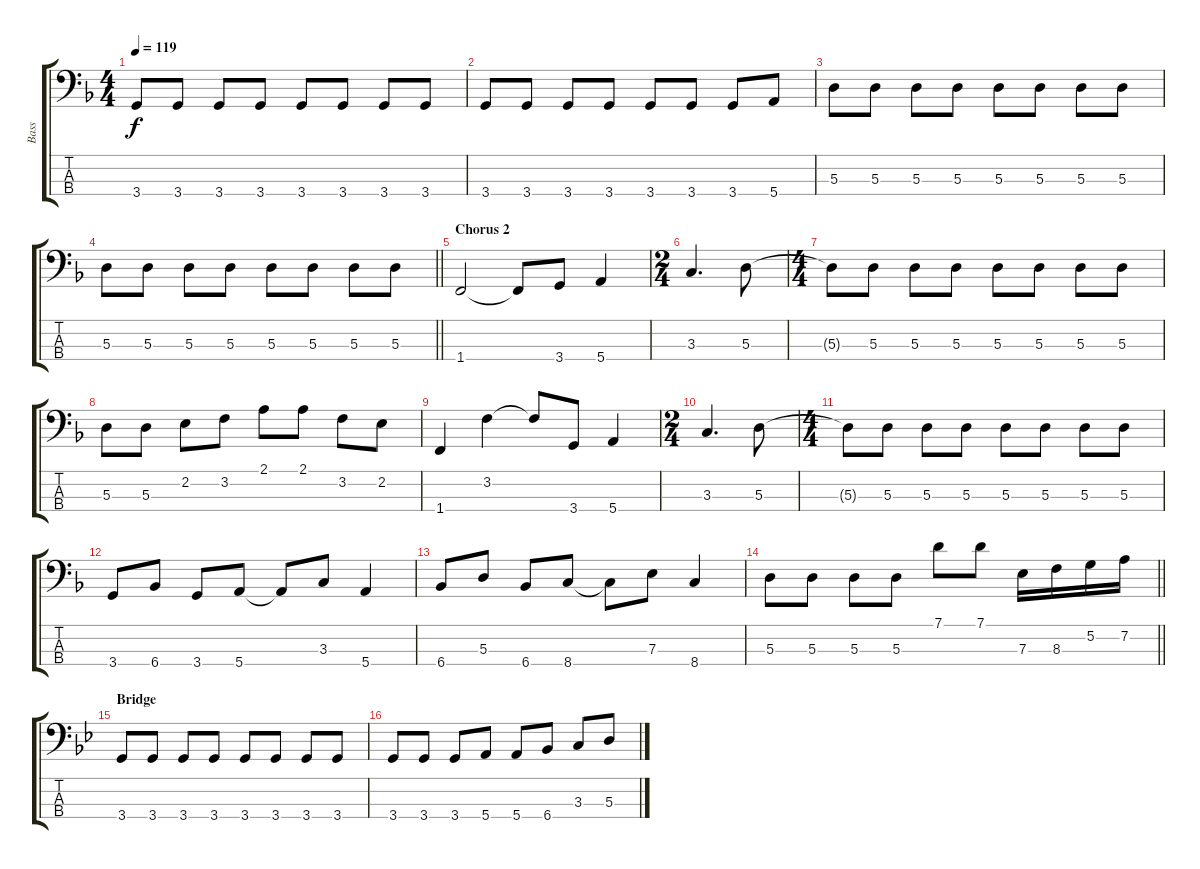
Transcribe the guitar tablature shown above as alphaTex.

\track ("Bass" "Bass") {instrument electricbassfinger}
\staff {score tabs}
\tuning (G2 D2 A1 E1) {hide}
\ts (4 4)
\tempo 119
\clef f4
\ks f
3.4.8{dy f} 3.4.8 3.4.8 3.4.8 3.4.8 3.4.8 3.4.8 3.4.8 |
3.4.8 3.4.8 3.4.8 3.4.8 3.4.8 3.4.8 3.4.8 5.4.8 |
5.3.8 5.3.8 5.3.8 5.3.8 5.3.8 5.3.8 5.3.8 5.3.8 |
\barLineRight lightlight
5.3.8 5.3.8 5.3.8 5.3.8 5.3.8 5.3.8 5.3.8 5.3.8 |
\section ("" "Chorus 2")
1.4.2 1.4{t}.8 3.4.8 5.4.4 |
\ts (2 4)
3.3.4{d} 5.3.8 |
\ts (4 4)
5.3{t}.8 5.3.8 5.3.8 5.3.8 5.3.8 5.3.8 5.3.8 5.3.8 |
5.3.8 5.3.8 2.2.8 3.2.8 2.1.8 2.1.8 3.2.8 2.2.8 |
1.4.4 3.2.4 3.2{t}.8 3.4.8 5.4.4 |
\ts (2 4)
3.3.4{d} 5.3.8 |
\ts (4 4)
5.3{t}.8 5.3.8 5.3.8 5.3.8 5.3.8 5.3.8 5.3.8 5.3.8 |
3.4.8 6.4.8 3.4.8 5.4.8 5.4{t}.8 3.3.8 5.4.4 |
6.4.8 5.3.8 6.4.8 8.4.8 8.4{t}.8 7.3.8 8.4.4 |
\barLineRight lightlight
5.3.8 5.3.8 5.3.8 5.3.8 7.1.8 7.1.8 7.3.16 8.3.16 5.2.16 7.2.16 |
\section ("" "Bridge")
\ks bb
3.4.8 3.4.8 3.4.8 3.4.8 3.4.8 3.4.8 3.4.8 3.4.8 |
3.4.8 3.4.8 3.4.8 5.4.8 5.4.8 6.4.8 3.3.8 5.3.8
